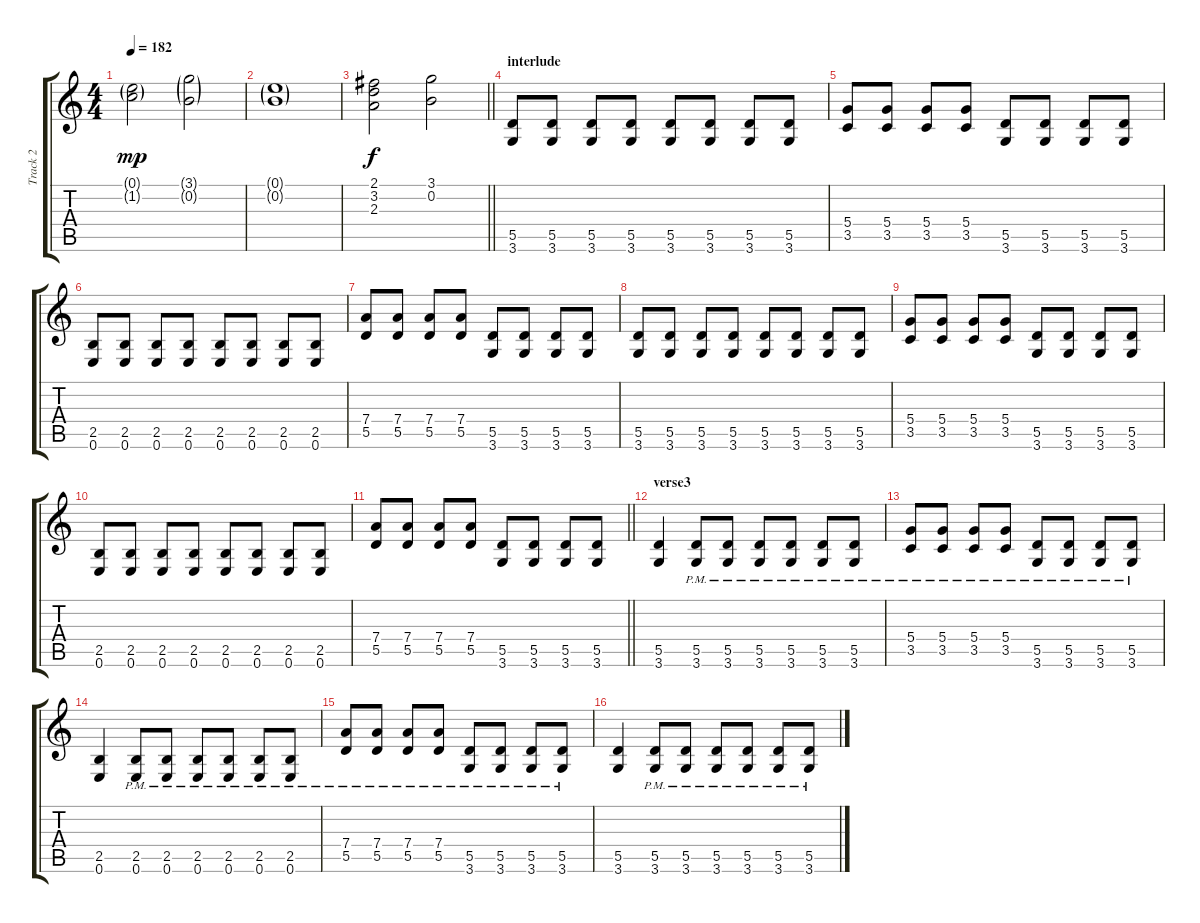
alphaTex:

\track ("Track 2" "Track 2") {instrument overdrivenguitar}
\staff {score tabs}
\tuning (E4 B3 G3 D3 A2 E2) {hide}
\ts (4 4)
\tempo 182
\clef g2
\ks c
(0.1{g} 1.2{g}).2{dy mp} (3.1{g} 0.2{g}).2 |
(0.1{g} 0.2{g}).1 |
\barLineRight lightlight
(2.1 3.2 2.3).2{dy f} (3.1 0.2).2 |
\section ("" "interlude")
(5.5 3.6).8 (5.5 3.6).8 (5.5 3.6).8 (5.5 3.6).8 (5.5 3.6).8 (5.5 3.6).8 (5.5 3.6).8 (5.5 3.6).8 |
(5.4 3.5).8 (5.4 3.5).8 (5.4 3.5).8 (5.4 3.5).8 (5.5 3.6).8 (5.5 3.6).8 (5.5 3.6).8 (5.5 3.6).8 |
(2.5 0.6).8 (2.5 0.6).8 (2.5 0.6).8 (2.5 0.6).8 (2.5 0.6).8 (2.5 0.6).8 (2.5 0.6).8 (2.5 0.6).8 |
(7.4 5.5).8 (7.4 5.5).8 (7.4 5.5).8 (7.4 5.5).8 (5.5 3.6).8 (5.5 3.6).8 (5.5 3.6).8 (5.5 3.6).8 |
(5.5 3.6).8 (5.5 3.6).8 (5.5 3.6).8 (5.5 3.6).8 (5.5 3.6).8 (5.5 3.6).8 (5.5 3.6).8 (5.5 3.6).8 |
(5.4 3.5).8 (5.4 3.5).8 (5.4 3.5).8 (5.4 3.5).8 (5.5 3.6).8 (5.5 3.6).8 (5.5 3.6).8 (5.5 3.6).8 |
(2.5 0.6).8 (2.5 0.6).8 (2.5 0.6).8 (2.5 0.6).8 (2.5 0.6).8 (2.5 0.6).8 (2.5 0.6).8 (2.5 0.6).8 |
\barLineRight lightlight
(7.4 5.5).8 (7.4 5.5).8 (7.4 5.5).8 (7.4 5.5).8 (5.5 3.6).8 (5.5 3.6).8 (5.5 3.6).8 (5.5 3.6).8 |
\section ("" "verse3")
(5.5 3.6).4 (5.5{pm} 3.6{pm}).8 (5.5{pm} 3.6{pm}).8 (5.5{pm} 3.6{pm}).8 (5.5{pm} 3.6{pm}).8 (5.5{pm} 3.6{pm}).8 (5.5{pm} 3.6{pm}).8 |
(5.4{pm} 3.5{pm}).8 (5.4{pm} 3.5{pm}).8 (5.4{pm} 3.5{pm}).8 (5.4{pm} 3.5{pm}).8 (5.5{pm} 3.6{pm}).8 (5.5{pm} 3.6{pm}).8 (5.5{pm} 3.6{pm}).8 (5.5{pm} 3.6{pm}).8 |
(2.5 0.6).4 (2.5{pm} 0.6{pm}).8 (2.5{pm} 0.6{pm}).8 (2.5{pm} 0.6{pm}).8 (2.5{pm} 0.6{pm}).8 (2.5{pm} 0.6{pm}).8 (2.5{pm} 0.6{pm}).8 |
(7.4{pm} 5.5{pm}).8 (7.4{pm} 5.5{pm}).8 (7.4{pm} 5.5{pm}).8 (7.4{pm} 5.5{pm}).8 (5.5{pm} 3.6{pm}).8 (5.5{pm} 3.6{pm}).8 (5.5{pm} 3.6{pm}).8 (5.5{pm} 3.6{pm}).8 |
(5.5 3.6).4 (5.5{pm} 3.6{pm}).8 (5.5{pm} 3.6{pm}).8 (5.5{pm} 3.6{pm}).8 (5.5{pm} 3.6{pm}).8 (5.5{pm} 3.6{pm}).8 (5.5{pm} 3.6{pm}).8
